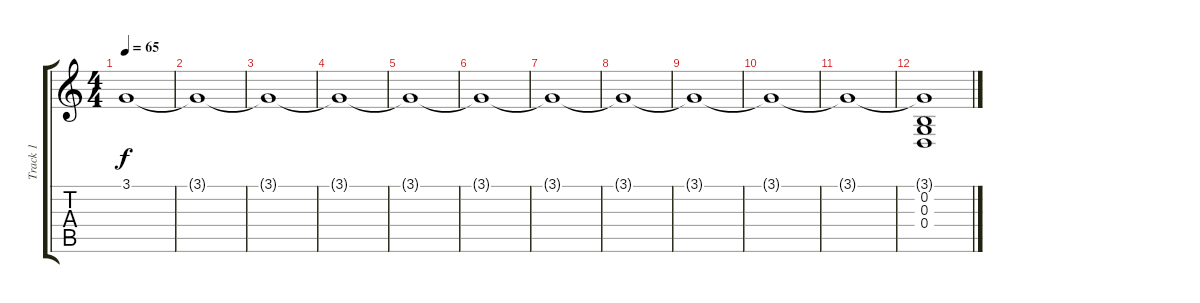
\track ("Track 1" "Track 1") {instrument stringensemble1}
\staff {score tabs}
\tuning (E4 B3 G3 D3 A2 E2) {hide}
\ts (4 4)
\tempo 65
\clef g2
\ks c
3.1{t}.1{dy f} |
3.1{t}.1 |
3.1{t}.1 |
3.1{t}.1 |
3.1{t}.1 |
3.1{t}.1 |
3.1{t}.1 |
3.1{t}.1 |
3.1{t}.1 |
3.1{t}.1 |
3.1{t}.1 |
(3.1{t} 0.2 0.3 0.4).1
